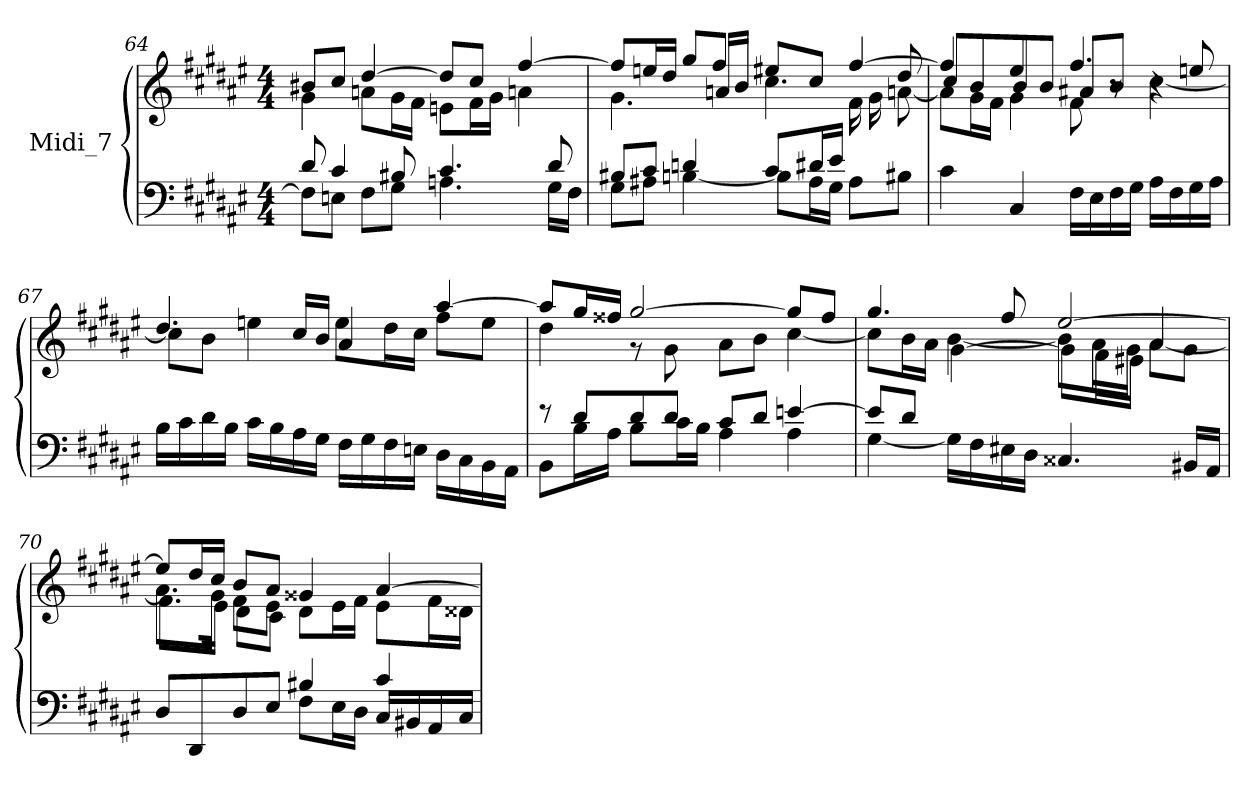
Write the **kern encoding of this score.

**kern	**kern
*part1	*part1
*staff2	*staff1
*I"Midi_7	*
!!LO:LB:g=z
*clefF4	*clefG2
*k[f#c#g#d#a#e#]	*k[f#c#g#d#a#e#]
*F#:	*F#:
*M4/4	*M4/4
=64	=64
*^	*^
*	*	*	*^
8d#/	8F#\L]	8b#X/L	4g#\	1ryy
4c#/	8En\J	8cc#/J	.	.
.	8F#\L	[4dd#/	8an\L	.
8B#X/	8G#\J	.	16g#\L	.
.	.	.	16f#\JJ	.
4.c#/	4.An\	8dd#/L]	8en\L	.
.	.	8cc#/J	16f#\L	.
.	.	.	16g#\JJ	.
.	.	[4ff#/	4an\	.
8d#/	16G#\LL	.	.	.
.	16F#\JJ	.	.	.
=65	=65	=65	=65	=65
8B#X/L	8G#\L	8ff#L]	4.g#\	2ryy
8c#/J	8A#X\J	16eenL	.	.
.	.	16dd#JJ	.	.
4dn/	[4B\	8gg#/L	.	.
.	.	8ff#/J	16an\LL	.
.	.	.	16b/JJ	.
8c#/L	8BL]	8ee#X/L	4ryy	4.cc#\
16d#X/L	16A#L	8cc#/J	.	.
16e#/JJ	16G#JJ	.	.	.
4ryy	8A#\L	[4ff#/	16f#LL	.
.	.	.	16g#	.
.	8B#X\J	.	[8anJ	8dd#/
=66	=66	=66	=66	=66
1ryy	4c#\	4ff#/]	8a\L]	8cc#/L
.	.	.	16g#\L	8b/
.	.	.	16f#\JJ	.
.	4C#/	4ee#/	4g#\	8b/
.	.	.	.	8b/J
.	16F#\LL	4.ff#/	8f#\	8a#/L
.	16E#\	.	.	.
.	16F#\	.	8r	8b/J
.	16G#\JJ	.	.	.
.	16A#\LL	.	[4cc#\	4r
.	16F#\	.	.	.
.	16G#\	8een/	.	.
.	16A#\JJ	.	.	.
*	*	*	*v	*v
!!LO:LB:g=z
=67	=67	=67	=67
1ryy	16B\LL	4.dd#/	8cc#L]
.	16c#\	.	.
.	16d#\	.	8bJ
.	16B\JJ	.	.
.	16c#\LL	.	4een\
.	16B\	.	.
.	16A#\	16cc#/LL	.
.	16G#\JJ	16b/JJ	.
.	16F#\LL	4a#/	8ee\L
.	16G#\	.	.
.	16F#\	.	16dd#\L
.	16En\JJ	.	16cc#\JJ
.	16D#\LL	[4aa#/	8ff#\L
.	16C#\	.	.
.	16BB\	.	8ee\J
.	16AA#\JJ	.	.
=68	=68	=68	=68
8r	8BBL	8aa#L]	4dd#\
8d#/L	16BL	16gg#L	.
.	16A#JJ	16ff##XJJ	.
8d#/	8B\L	[2gg#/	8r
8d#/J	16c#\L	.	8g#\
.	16B\JJ	.	.
8c#/L	4A#\	.	8a#\L
8d#/J	.	.	8b\J
[4en/	4A#\	8gg#/L]	[4cc#\
.	.	8ff##/J	.
=69	=69	=69	=69
*	*	*	*^
8e/L]	[4G#\	4.gg#/	8cc#\L]	4ryy
8d#/J	.	.	16b\L	.
.	.	.	16a#\JJ	.
2.ryy	16G#\LL]	.	[4b	[4g#\
.	16F#\	.	.	.
.	16E#X\	8ff#/	.	.
.	16D#\JJ	.	.	.
.	4.C##X/	[2ee#/	8bL]	8g#\L]
.	.	.	16a#L	16f#\L
.	.	.	16g#JJ	16e#X\JJ
.	.	.	[4a#/	8a#\L
.	16BB#X/LL	.	.	8g#\J
.	16AA#/JJ	.	.	.
!!LO:LB:g=z	!!	!!
=70	=70	=70	=70	=70
2ryy	8D#/L	8ee#/L]	8.a#\L]	8.f#\L
.	8DD#/	16dd#/L	.	.
.	.	16cc#/JJ	16g#\J	16e#\J
.	8D#/	8b/L	8f#\L	8d#\L
.	8E#/J	8a#/J	8e#\J	8c#\J
4B#X/	8F#L	4g##X/	8d#L	2ryy
.	16E#L	.	16e#L	.
.	16D#JJ	.	16f#JJ	.
4c#/	16C#\LL	[4a#/	8e#\L	.
.	16BB#X/	.	.	.
.	16AA#/	.	16f#\L	.
.	16C#/JJ	.	16d##X\JJ	.
*v	*v	*	*	*
*	*v	*v	*v
=	=
*-	*-
